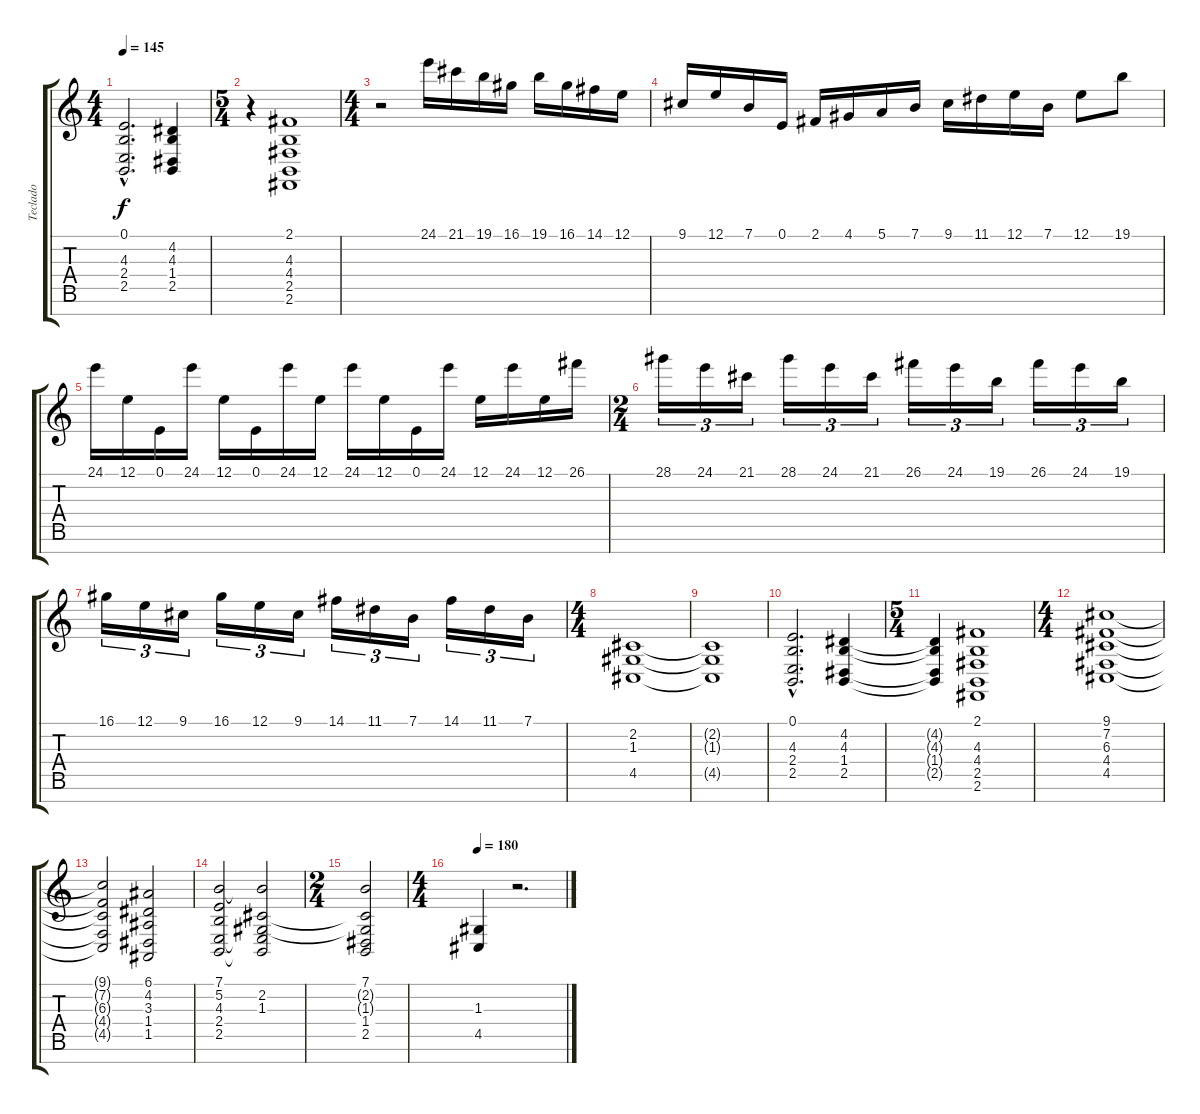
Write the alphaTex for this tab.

\track ("Teclado" "Teclado") {instrument stringensemble1}
\staff {score tabs}
\tuning (E4 B3 G3 D3 A2 E2 B1) {hide}
\ts (4 4)
\tempo 145
\clef g2
\ks c
(0.1{hac} 4.3{hac} 2.4{hac} 2.5{hac}).2{d dy f} (4.2 4.3 1.4 2.5).4 |
\ts (5 4)
r.4 (2.1 4.3 4.4 2.5 2.6).1 |
\ts (4 4)
r.2{instrument lead2sawtooth} 24.1.16 21.1.16 19.1.16 16.1.16 19.1.16 16.1.16 14.1.16 12.1.16 |
9.1.16 12.1.16 7.1.16 0.1.16 2.1.16 4.1.16 5.1.16 7.1.16 9.1.16 11.1.16 12.1.16 7.1.16 12.1.8 19.1.8 |
24.1.16 12.1.16 0.1.16 24.1.16 12.1.16 0.1.16 24.1.16 12.1.16 24.1.16 12.1.16 0.1.16 24.1.16 12.1.16 24.1.16 12.1.16 26.1.16 |
\ts (2 4)
28.1.16{tu (3 2)} 24.1.16{tu (3 2)} 21.1.16{tu (3 2)} 28.1.16{tu (3 2)} 24.1.16{tu (3 2)} 21.1.16{tu (3 2)} 26.1.16{tu (3 2)} 24.1.16{tu (3 2)} 19.1.16{tu (3 2)} 26.1.16{tu (3 2)} 24.1.16{tu (3 2)} 19.1.16{tu (3 2)} |
16.1.16{tu (3 2)} 12.1.16{tu (3 2)} 9.1.16{tu (3 2)} 16.1.16{tu (3 2)} 12.1.16{tu (3 2)} 9.1.16{tu (3 2)} 14.1.16{tu (3 2)} 11.1.16{tu (3 2)} 7.1.16{tu (3 2)} 14.1.16{tu (3 2)} 11.1.16{tu (3 2)} 7.1.16{tu (3 2)} |
\ts (4 4)
(2.2 1.3 4.5).1{instrument stringensemble1} |
(2.2{t} 1.3{t} 4.5{t}).1 |
(0.1{hac} 4.3{hac} 2.4{hac} 2.5{hac}).2{d} (4.2 4.3 1.4 2.5).4 |
\ts (5 4)
(4.2{t} 4.3{t} 1.4{t} 2.5{t}).4 (2.1 4.3 4.4 2.5 2.6).1 |
\ts (4 4)
(9.1 7.2 6.3 4.4 4.5).1 |
(9.1{t} 7.2{t} 6.3{t} 4.4{t} 4.5{t}).2 (6.1 4.2 3.3 1.4 1.5).2 |
(7.1 5.2 4.3 2.4 2.5).2 (7.1{t} 2.2 1.3 2.4{t} 2.5{t}).2 |
\ts (2 4)
(7.1 2.2{t} 1.3{t} 1.4 2.5).2 |
\ts (4 4)
\tempo 180
(1.3 4.5).4 r.2{d}
